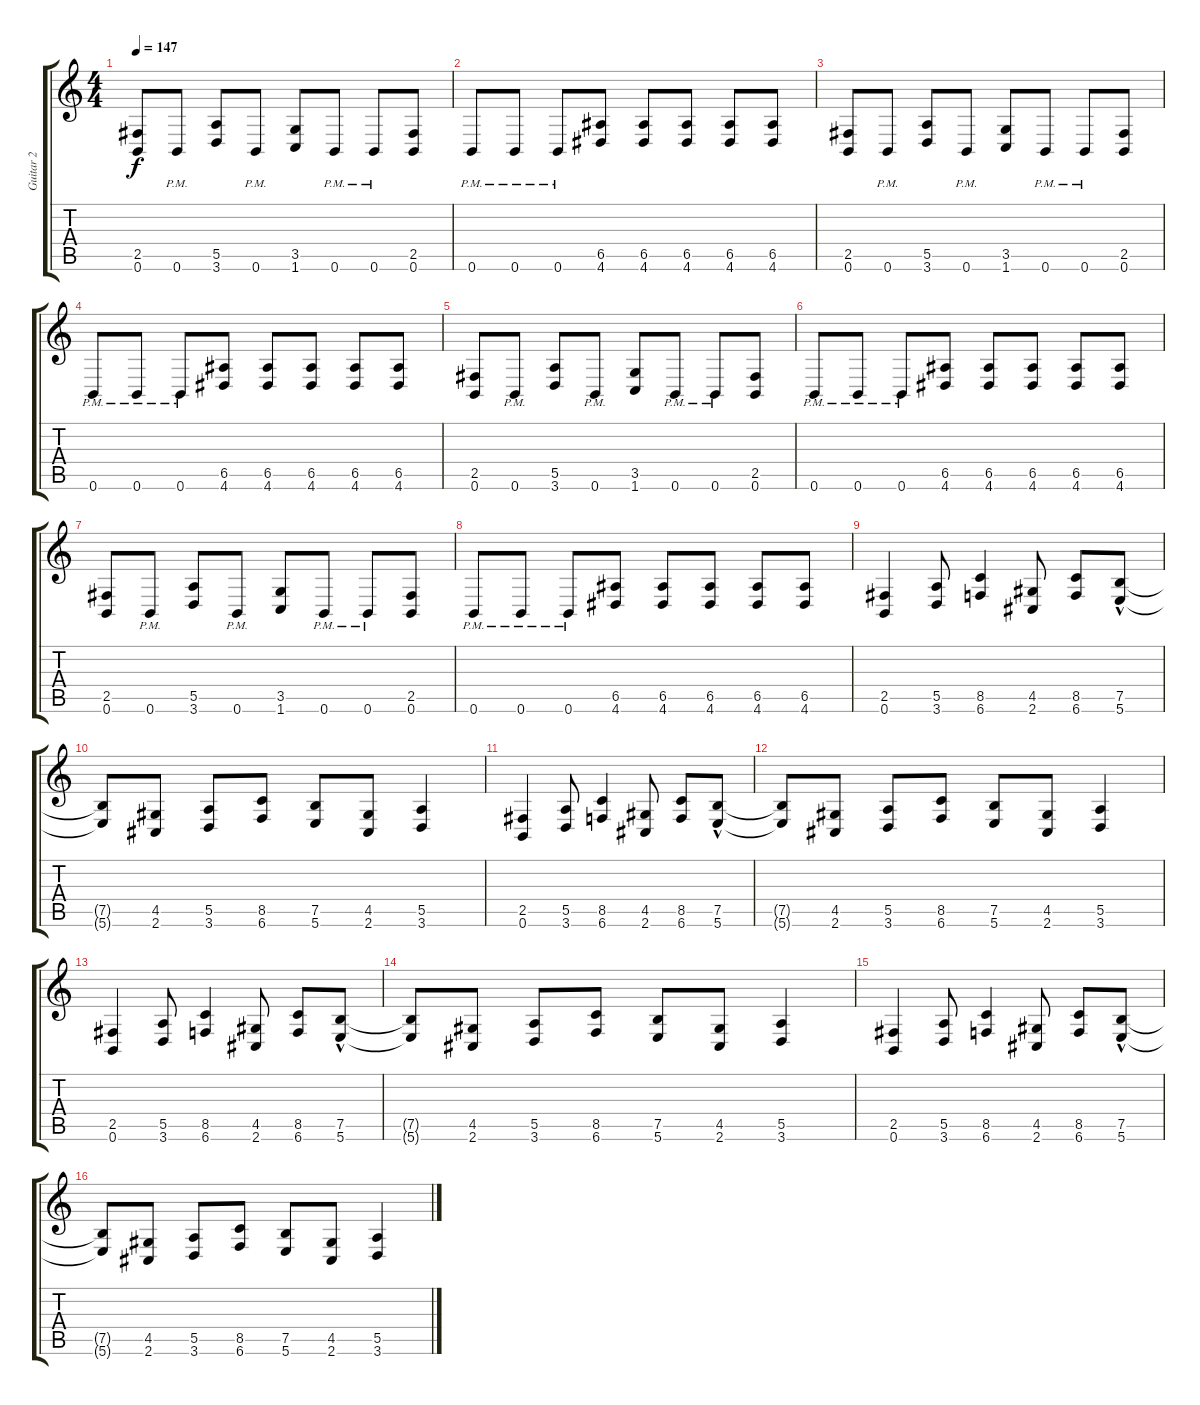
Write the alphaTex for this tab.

\track ("Guitar 2" "Guitar 2") {instrument distortionguitar}
\staff {score tabs}
\tuning (B3 Gb3 D3 A2 E2 B1) {hide}
\ts (4 4)
\tempo 147
\clef g2
\ks c
(2.5 0.6).8{dy f} 0.6{pm}.8 (5.5 3.6).8 0.6{pm}.8 (3.5 1.6).8 0.6{pm}.8 0.6{pm}.8 (2.5 0.6).8 |
0.6{pm}.8 0.6{pm}.8 0.6{pm}.8 (6.5 4.6).8 (6.5 4.6).8 (6.5 4.6).8 (6.5 4.6).8 (6.5 4.6).8 |
(2.5 0.6).8 0.6{pm}.8 (5.5 3.6).8 0.6{pm}.8 (3.5 1.6).8 0.6{pm}.8 0.6{pm}.8 (2.5 0.6).8 |
0.6{pm}.8 0.6{pm}.8 0.6{pm}.8 (6.5 4.6).8 (6.5 4.6).8 (6.5 4.6).8 (6.5 4.6).8 (6.5 4.6).8 |
(2.5 0.6).8 0.6{pm}.8 (5.5 3.6).8 0.6{pm}.8 (3.5 1.6).8 0.6{pm}.8 0.6{pm}.8 (2.5 0.6).8 |
0.6{pm}.8 0.6{pm}.8 0.6{pm}.8 (6.5 4.6).8 (6.5 4.6).8 (6.5 4.6).8 (6.5 4.6).8 (6.5 4.6).8 |
(2.5 0.6).8 0.6{pm}.8 (5.5 3.6).8 0.6{pm}.8 (3.5 1.6).8 0.6{pm}.8 0.6{pm}.8 (2.5 0.6).8 |
0.6{pm}.8 0.6{pm}.8 0.6{pm}.8 (6.5 4.6).8 (6.5 4.6).8 (6.5 4.6).8 (6.5 4.6).8 (6.5 4.6).8 |
(2.5 0.6).4 (5.5 3.6).8 (8.5 6.6).4 (4.5 2.6).8 (8.5 6.6).8 (7.5{hac} 5.6).8 |
(7.5{t} 5.6{t}).8 (4.5 2.6).8 (5.5 3.6).8 (8.5 6.6).8 (7.5 5.6).8 (4.5 2.6).8 (5.5 3.6).4 |
(2.5 0.6).4 (5.5 3.6).8 (8.5 6.6).4 (4.5 2.6).8 (8.5 6.6).8 (7.5{hac} 5.6).8 |
(7.5{t} 5.6{t}).8 (4.5 2.6).8 (5.5 3.6).8 (8.5 6.6).8 (7.5 5.6).8 (4.5 2.6).8 (5.5 3.6).4 |
(2.5 0.6).4 (5.5 3.6).8 (8.5 6.6).4 (4.5 2.6).8 (8.5 6.6).8 (7.5{hac} 5.6).8 |
(7.5{t} 5.6{t}).8 (4.5 2.6).8 (5.5 3.6).8 (8.5 6.6).8 (7.5 5.6).8 (4.5 2.6).8 (5.5 3.6).4 |
(2.5 0.6).4 (5.5 3.6).8 (8.5 6.6).4 (4.5 2.6).8 (8.5 6.6).8 (7.5{hac} 5.6).8 |
(7.5{t} 5.6{t}).8 (4.5 2.6).8 (5.5 3.6).8 (8.5 6.6).8 (7.5 5.6).8 (4.5 2.6).8 (5.5 3.6).4
